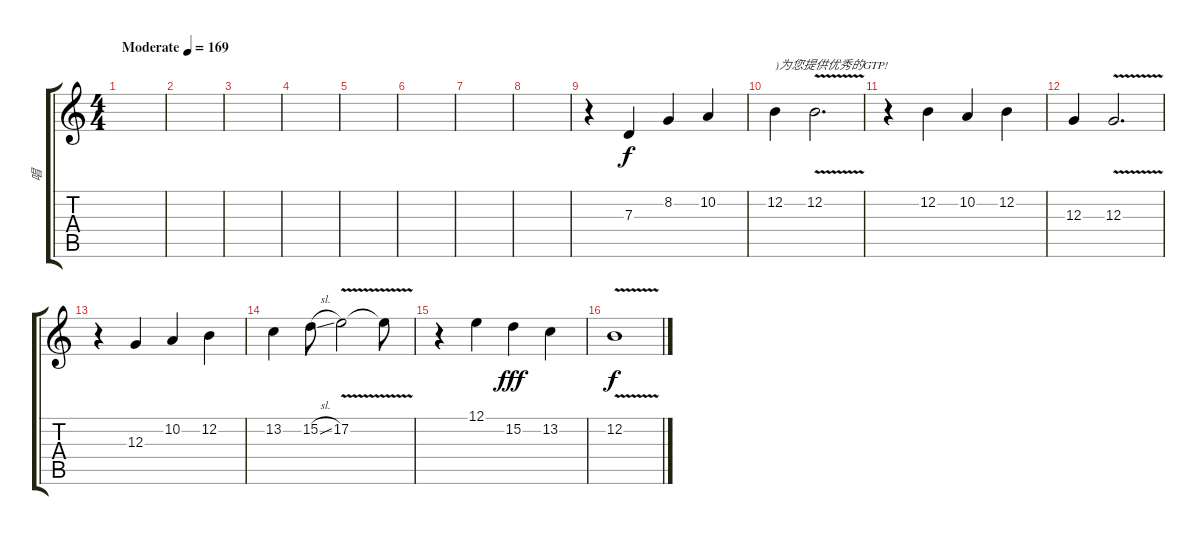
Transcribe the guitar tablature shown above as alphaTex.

\track ("唱" "唱") {instrument lead1square}
\staff {score tabs}
\tuning (E4 B3 G3 D3 A2 E2) {hide}
\ts (4 4)
\tempo (169 "Moderate")
\clef g2
\ks c
|
|
|
|
|
|
|
|
r.4 7.3.4 8.2.4 10.2.4 |
12.2.4{txt ")为您提供优秀的GTP!"} 12.2{v}.2{d} |
r.4 12.2.4 10.2.4 12.2.4 |
12.3.4 12.3{v}.2{d} |
r.4 12.3.4 10.2.4 12.2.4 |
13.2.4 15.2{sl}.8 17.2{v}.2 17.2{t}.8{dy f} |
r.4 12.1.4 15.2.4{dy fff} 13.2.4 |
12.2{v}.1{dy f}
